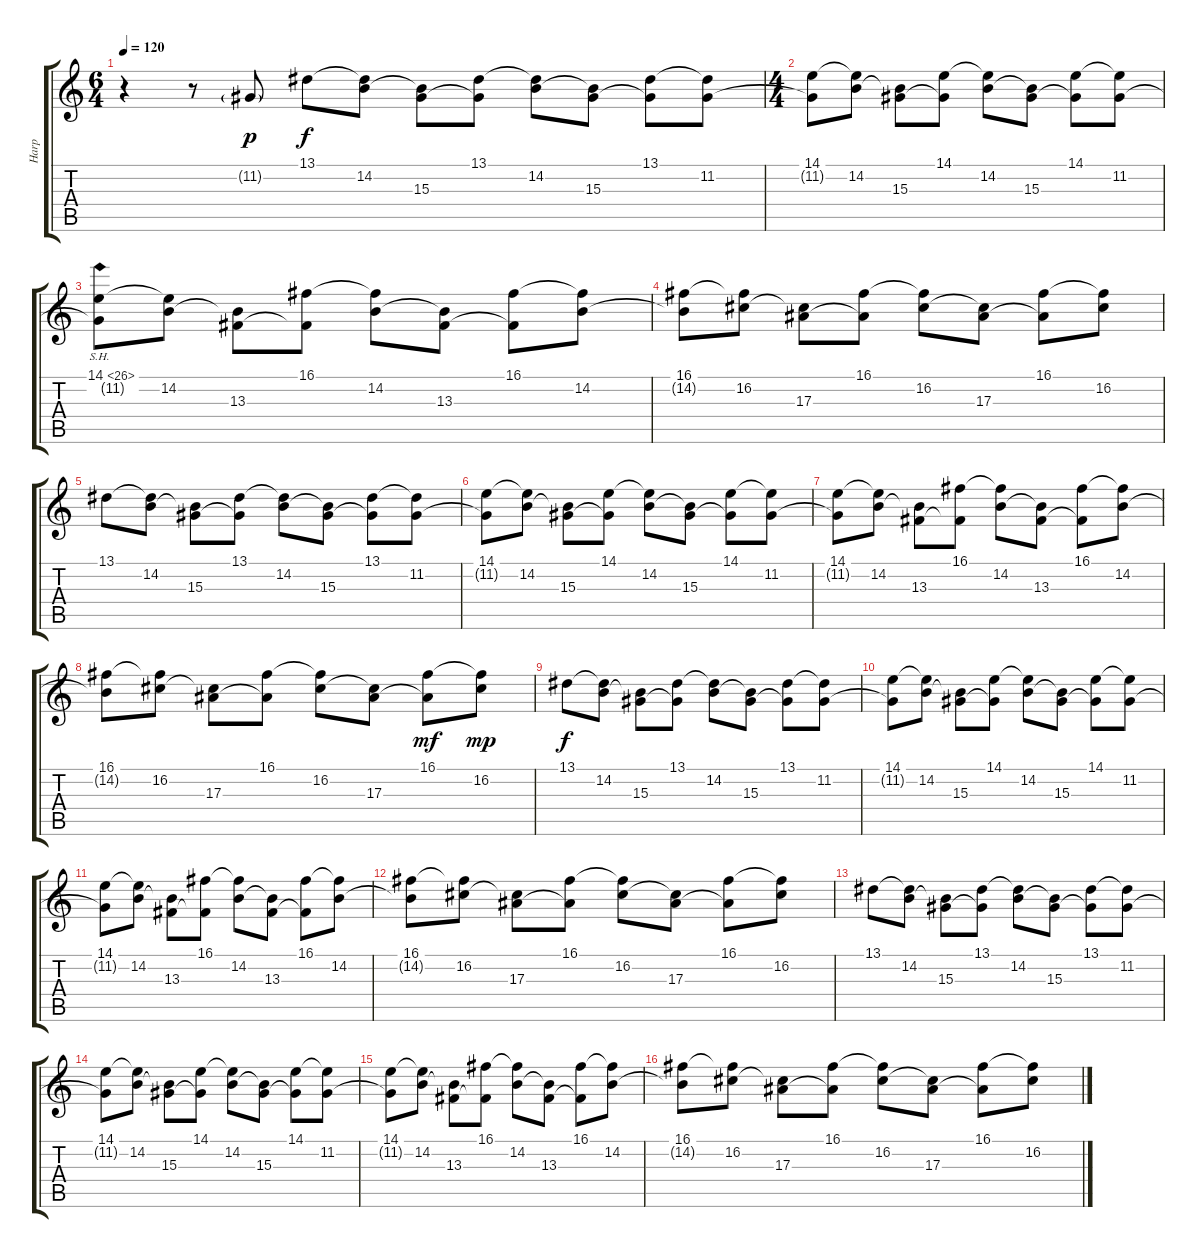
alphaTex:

\track ("Harp" "Harp") {instrument orchestralharp}
\staff {score tabs}
\tuning (D4 A3 F3 C3 G2 C2) {hide}
\ts (6 4)
\tempo 120
\clef g2
\ks c
r.4{dy p instrument orchestralharp} r.8 11.2{g}.8 13.1.8{dy f} (13.1{t} 14.2).8 (14.2{t} 15.3).8 (13.1 15.3{t}).8 (13.1{t} 14.2).8 (14.2{t} 15.3).8 (13.1 15.3{t}).8 (13.1{t} 11.2).8 |
\ts (4 4)
(14.1 11.2{t}).8 (14.1{t} 14.2).8 (14.2{t} 15.3).8 (14.1 15.3{t}).8 (14.1{t} 14.2).8 (14.2{t} 15.3).8 (14.1 15.3{t}).8 (14.1{t} 11.2).8 |
(14.1{sh 12} 11.2{t}).8 (14.1{t} 14.2).8 (14.2{t} 13.3).8 (16.1 13.3{t}).8 (16.1{t} 14.2).8 (14.2{t} 13.3).8 (16.1 13.3{t}).8 (16.1{t} 14.2).8 |
(16.1 14.2{t}).8 (16.1{t} 16.2).8 (16.2{t} 17.3).8 (16.1 17.3{t}).8 (16.1{t} 16.2).8 (16.2{t} 17.3).8 (16.1 17.3{t}).8 (16.1{t} 16.2).8 |
13.1.8 (13.1{t} 14.2).8 (14.2{t} 15.3).8 (13.1 15.3{t}).8 (13.1{t} 14.2).8 (14.2{t} 15.3).8 (13.1 15.3{t}).8 (13.1{t} 11.2).8 |
(14.1 11.2{t}).8 (14.1{t} 14.2).8 (14.2{t} 15.3).8 (14.1 15.3{t}).8 (14.1{t} 14.2).8 (14.2{t} 15.3).8 (14.1 15.3{t}).8 (14.1{t} 11.2).8 |
(14.1 11.2{t}).8 (14.1{t} 14.2).8 (14.2{t} 13.3).8 (16.1 13.3{t}).8 (16.1{t} 14.2).8 (14.2{t} 13.3).8 (16.1 13.3{t}).8 (16.1{t} 14.2).8 |
(16.1 14.2{t}).8 (16.1{t} 16.2).8 (16.2{t} 17.3).8 (16.1 17.3{t}).8 (16.1{t} 16.2).8 (16.2{t} 17.3).8 (16.1 17.3{t}).8{dy mf} (16.1{t} 16.2).8{dy mp} |
13.1.8{dy f volume 12} (13.1{t} 14.2).8 (14.2{t} 15.3).8 (13.1 15.3{t}).8 (13.1{t} 14.2).8 (14.2{t} 15.3).8 (13.1 15.3{t}).8 (13.1{t} 11.2).8 |
(14.1 11.2{t}).8 (14.1{t} 14.2).8 (14.2{t} 15.3).8 (14.1 15.3{t}).8 (14.1{t} 14.2).8 (14.2{t} 15.3).8 (14.1 15.3{t}).8 (14.1{t} 11.2).8 |
(14.1 11.2{t}).8 (14.1{t} 14.2).8 (14.2{t} 13.3).8 (16.1 13.3{t}).8 (16.1{t} 14.2).8 (14.2{t} 13.3).8 (16.1 13.3{t}).8 (16.1{t} 14.2).8 |
(16.1 14.2{t}).8 (16.1{t} 16.2).8 (16.2{t} 17.3).8 (16.1 17.3{t}).8 (16.1{t} 16.2).8 (16.2{t} 17.3).8 (16.1 17.3{t}).8 (16.1{t} 16.2).8 |
13.1.8 (13.1{t} 14.2).8 (14.2{t} 15.3).8 (13.1 15.3{t}).8 (13.1{t} 14.2).8 (14.2{t} 15.3).8 (13.1 15.3{t}).8 (13.1{t} 11.2).8 |
(14.1 11.2{t}).8 (14.1{t} 14.2).8 (14.2{t} 15.3).8 (14.1 15.3{t}).8 (14.1{t} 14.2).8 (14.2{t} 15.3).8 (14.1 15.3{t}).8 (14.1{t} 11.2).8 |
(14.1 11.2{t}).8 (14.1{t} 14.2).8 (14.2{t} 13.3).8 (16.1 13.3{t}).8 (16.1{t} 14.2).8 (14.2{t} 13.3).8 (16.1 13.3{t}).8 (16.1{t} 14.2).8 |
(16.1 14.2{t}).8 (16.1{t} 16.2).8 (16.2{t} 17.3).8 (16.1 17.3{t}).8 (16.1{t} 16.2).8 (16.2{t} 17.3).8 (16.1 17.3{t}).8 (16.1{t} 16.2).8
